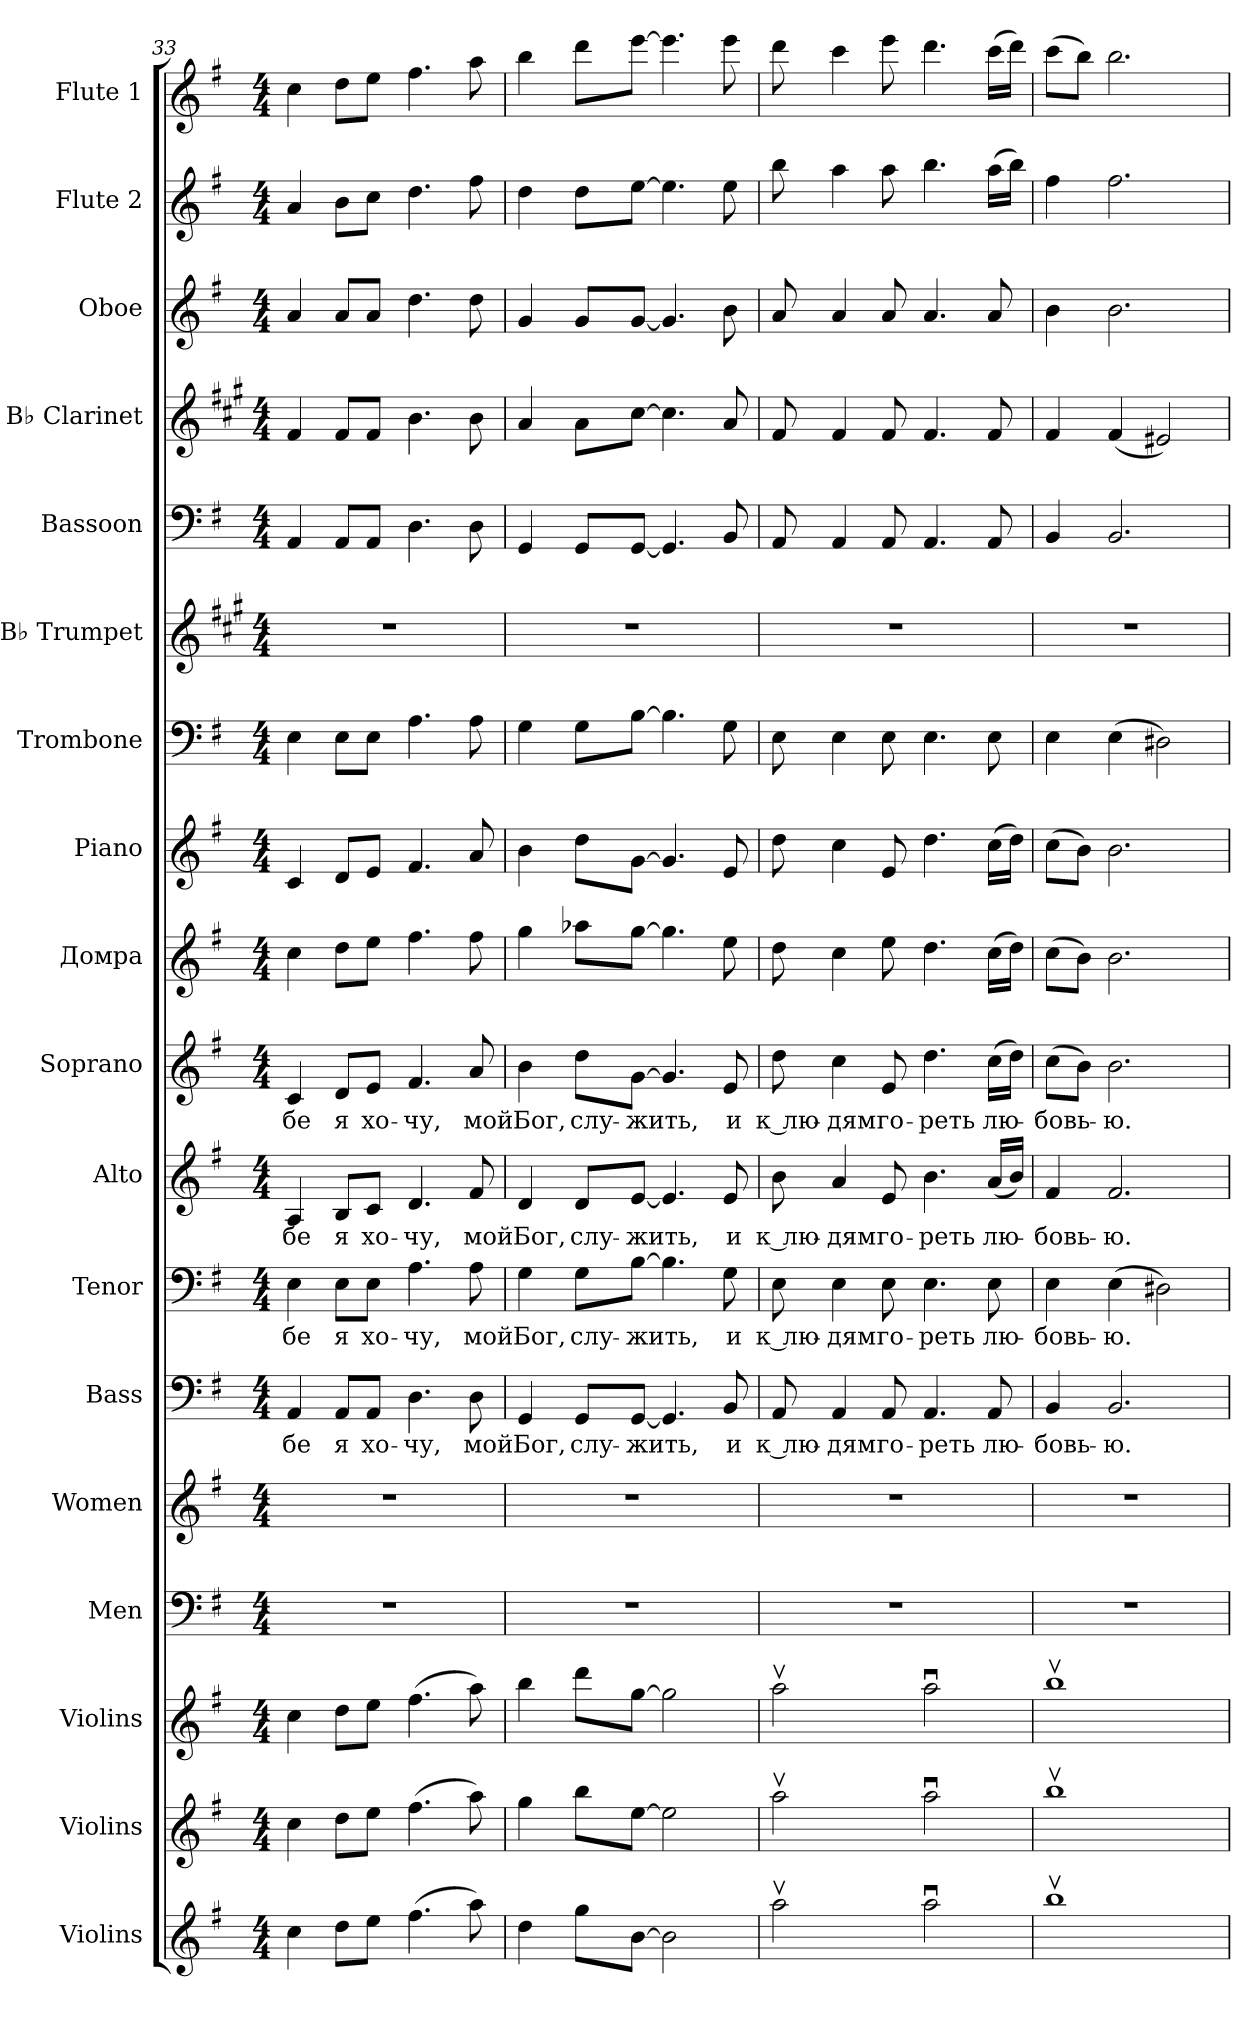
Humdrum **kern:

**kern	**kern	**kern	**kern	**kern	**kern	**text	**kern	**text	**kern	**text	**kern	**text	**kern	**kern	**kern	**kern	**kern	**kern	**kern	**kern	**kern
*part18	*part17	*part16	*part15	*part14	*part13	*part13	*part12	*part12	*part11	*part11	*part10	*part10	*part9	*part8	*part7	*part6	*part5	*part4	*part3	*part2	*part1
*staff18	*staff17	*staff16	*staff15	*staff14	*staff13	*staff13	*staff12	*staff12	*staff11	*staff11	*staff10	*staff10	*staff9	*staff8	*staff7	*staff6	*staff5	*staff4	*staff3	*staff2	*staff1
*I"Violins	*I"Violins	*I"Violins	*I"Men	*I"Women	*I"Bass	*	*I"Tenor	*	*I"Alto	*	*I"Soprano	*	*I"Домра	*I"Piano	*I"Trombone	*I"B♭ Trumpet	*I"Bassoon	*I"B♭ Clarinet	*I"Oboe	*I"Flute 2	*I"Flute 1
*I'Vlns.	*I'Vlns.	*I'Vlns.	*I'M.	*I'W.	*I'B.	*	*I'T.	*	*I'A.	*	*I'S.	*	*	*I'Pno.	*I'Tbn.	*I'B♭ Tpt.	*I'Bsn.	*I'B♭ Cl.	*I'Ob.	*I'Fl. 2	*I'Fl. 1
*clefG2	*clefG2	*clefG2	*clefF4	*clefG2	*clefF4	*	*clefF4	*	*clefG2	*	*clefG2	*	*clefG2	*clefG2	*clefF4	*clefG2	*clefF4	*clefG2	*clefG2	*clefG2	*clefG2
*	*	*	*	*	*	*	*	*	*	*	*	*	*	*	*	*ITrd1c2	*	*ITrd1c2	*	*	*
*k[f#]	*k[f#]	*k[f#]	*k[f#]	*k[f#]	*k[f#]	*	*k[f#]	*	*k[f#]	*	*k[f#]	*	*k[f#]	*k[f#]	*k[f#]	*k[f#]	*k[f#]	*k[f#]	*k[f#]	*k[f#]	*k[f#]
*M4/4	*M4/4	*M4/4	*M4/4	*M4/4	*M4/4	*	*M4/4	*	*M4/4	*	*M4/4	*	*M4/4	*M4/4	*M4/4	*M4/4	*M4/4	*M4/4	*M4/4	*M4/4	*M4/4
=33	=33	=33	=33	=33	=33	=33	=33	=33	=33	=33	=33	=33	=33	=33	=33	=33	=33	=33	=33	=33	=33
!	!	!	!	!	!	!LO:LY:b	!	!LO:LY:b	!	!LO:LY:b	!	!LO:LY:b	!	!	!	!	!	!	!	!	!
4cc\	4cc\	4cc\	1r	1r	4AA/	-бе	4E\	-бе	4A/	-бе	4c/	-бе	4cc\	4c/	4E\	1r	4AA/	4e/	4a/	4a/	4cc\
!	!	!	!	!	!	!LO:LY:b	!	!LO:LY:b	!	!LO:LY:b	!	!LO:LY:b	!	!	!	!	!	!	!	!	!
8dd\L	8dd\L	8dd\L	.	.	8AA/L	я	8E\L	я	8B/L	я	8d/L	я	8dd\L	8d/L	8E\L	.	8AA/L	8e/L	8a/L	8b\L	8dd\L
!	!	!	!	!	!	!LO:LY:b	!	!LO:LY:b	!	!LO:LY:b	!	!LO:LY:b	!	!	!	!	!	!	!	!	!
8ee\J	8ee\J	8ee\J	.	.	8AA/J	хо-	8E\J	хо-	8c/J	хо-	8e/J	хо-	8ee\J	8e/J	8E\J	.	8AA/J	8e/J	8a/J	8cc\J	8ee\J
!	!	!	!	!	!	!LO:LY:b	!	!LO:LY:b	!	!LO:LY:b	!	!LO:LY:b	!	!	!	!	!	!	!	!	!
(>4.ff#\	(>4.ff#\	(>4.ff#\	.	.	4.D\	-чу,	4.A\	-чу,	4.d/	-чу,	4.f#/	-чу,	4.ff#\	4.f#/	4.A\	.	4.D\	4.a\	4.dd\	4.dd\	4.ff#\
!	!	!	!	!	!	!LO:LY:b	!	!LO:LY:b	!	!LO:LY:b	!	!LO:LY:b	!	!	!	!	!	!	!	!	!
8aa\)	8aa\)	8aa\)	.	.	8D\	мой	8A\	мой	8f#/	мой	8a/	мой	8ff#\	8a/	8A\	.	8D\	8a\	8dd\	8ff#\	8aa\
=34	=34	=34	=34	=34	=34	=34	=34	=34	=34	=34	=34	=34	=34	=34	=34	=34	=34	=34	=34	=34	=34
!	!	!	!	!	!	!LO:LY:b	!	!LO:LY:b	!	!LO:LY:b	!	!LO:LY:b	!	!	!	!	!	!	!	!	!
4dd\	4gg\	4bb\	1r	1r	4GG/	Бог,	4G\	Бог,	4d/	Бог,	4b\	Бог,	4gg\	4b\	4G\	1r	4GG/	4g/	4g/	4dd\	4bb\
!	!	!	!	!	!	!LO:LY:b	!	!LO:LY:b	!	!LO:LY:b	!	!LO:LY:b	!	!	!	!	!	!	!	!	!
8gg\L	8bb\L	8ddd\L	.	.	8GG/L	слу-	8G\L	слу-	8d/L	слу-	8dd\L	слу-	8aa-X\L	8dd\L	8G\L	.	8GG/L	8g\L	8g/L	8dd\L	8ddd\L
!	!	!	!	!	!	!LO:LY:b	!	!LO:LY:b	!	!LO:LY:b	!	!LO:LY:b	!	!	!	!	!	!	!	!	!
[8b\J	[8ee\J	[8gg\J	.	.	[8GG/J	-жить,	[8B\J	-жить,	[8e/J	-жить,	[8g\J	-жить,	[8gg\J	[8g\J	[8B\J	.	[8GG/J	[8b\J	[8g/J	[8ee\J	[8eee\J
2b\]	2ee\]	2gg\]	.	.	4.GG/]	.	4.B\]	.	4.e/]	.	4.g/]	.	4.gg\]	4.g/]	4.B\]	.	4.GG/]	4.b\]	4.g/]	4.ee\]	4.eee\]
!	!	!	!	!	!	!LO:LY:b	!	!LO:LY:b	!	!LO:LY:b	!	!LO:LY:b	!	!	!	!	!	!	!	!	!
.	.	.	.	.	8BB/	и	8G\	и	8e/	и	8e/	и	8ee\	8e/	8G\	.	8BB/	8g/	8b\	8ee\	8eee\
=35	=35	=35	=35	=35	=35	=35	=35	=35	=35	=35	=35	=35	=35	=35	=35	=35	=35	=35	=35	=35	=35
!	!	!	!	!	!	!LO:LY:b	!	!LO:LY:b	!	!LO:LY:b	!	!LO:LY:b	!	!	!	!	!	!	!	!	!
2aav\	2aav\	2aav\	1r	1r	8AA/	к лю-	8E\	к лю-	8b\	к лю-	8dd\	к лю-	8dd\	8dd\	8E\	1r	8AA/	8e/	8a/	8bb\	8ddd\
!	!	!	!	!	!	!LO:LY:b	!	!LO:LY:b	!	!LO:LY:b	!	!LO:LY:b	!	!	!	!	!	!	!	!	!
.	.	.	.	.	4AA/	-дям	4E\	-дям	4a/	-дям	4cc\	-дям	4cc\	4cc\	4E\	.	4AA/	4e/	4a/	4aa\	4ccc\
!	!	!	!	!	!	!LO:LY:b	!	!LO:LY:b	!	!LO:LY:b	!	!LO:LY:b	!	!	!	!	!	!	!	!	!
.	.	.	.	.	8AA/	го-	8E\	го-	8e/	го-	8e/	го-	8ee\	8e/	8E\	.	8AA/	8e/	8a/	8aa\	8eee\
!	!	!	!	!	!	!LO:LY:b	!	!LO:LY:b	!	!LO:LY:b	!	!LO:LY:b	!	!	!	!	!	!	!	!	!
2aau\	2aau\	2aau\	.	.	4.AA/	-реть	4.E\	-реть	4.b\	-реть	4.dd\	-реть	4.dd\	4.dd\	4.E\	.	4.AA/	4.e/	4.a/	4.bb\	4.ddd\
!	!	!	!	!	!	!LO:LY:b	!	!LO:LY:b	!	!LO:LY:b	!	!LO:LY:b	!	!	!	!	!	!	!	!	!
.	.	.	.	.	8AA/	лю-	8E\	лю-	(<16a/LL	лю-	(>16cc\LL	лю-	(>16cc\LL	(>16cc\LL	8E\	.	8AA/	8e/	8a/	(>16aa\LL	(>16ccc\LL
.	.	.	.	.	.	.	.	.	16b/JJ)	.	16dd\JJ)	.	16dd\JJ)	16dd\JJ)	.	.	.	.	.	16bb\JJ)	16ddd\JJ)
!!LO:PB:g=z
=36	=36	=36	=36	=36	=36	=36	=36	=36	=36	=36	=36	=36	=36	=36	=36	=36	=36	=36	=36	=36	=36
!	!	!	!	!	!	!LO:LY:b	!	!LO:LY:b	!	!LO:LY:b	!	!LO:LY:b	!	!	!	!	!	!	!	!	!
1bbv	1bbv	1bbv	1r	1r	4BB/	-бовь-	4E\	-бовь-	4f#/	-бовь-	(>8cc\L	-бовь-	(>8cc\L	(>8cc\L	4E\	1r	4BB/	4e/	4b\	4ff#\	(>8ccc\L
.	.	.	.	.	.	.	.	.	.	.	8b\J)	.	8b\J)	8b\J)	.	.	.	.	.	.	8bb\J)
!	!	!	!	!	!	!LO:LY:b	!	!LO:LY:b	!	!LO:LY:b	!	!LO:LY:b	!	!	!	!	!	!	!	!	!
.	.	.	.	.	2.BB/	-ю.	(>4E\	-ю.	2.f#/	-ю.	2.b\	-ю.	2.b\	2.b\	(>4E\	.	2.BB/	(<4e/	2.b\	2.ff#\	2.bb\
.	.	.	.	.	.	.	2D#X\)	.	.	.	.	.	.	.	2D#X\)	.	.	2d#X/)	.	.	.
=	=	=	=	=	=	=	=	=	=	=	=	=	=	=	=	=	=	=	=	=	=
*-	*-	*-	*-	*-	*-	*-	*-	*-	*-	*-	*-	*-	*-	*-	*-	*-	*-	*-	*-	*-	*-
